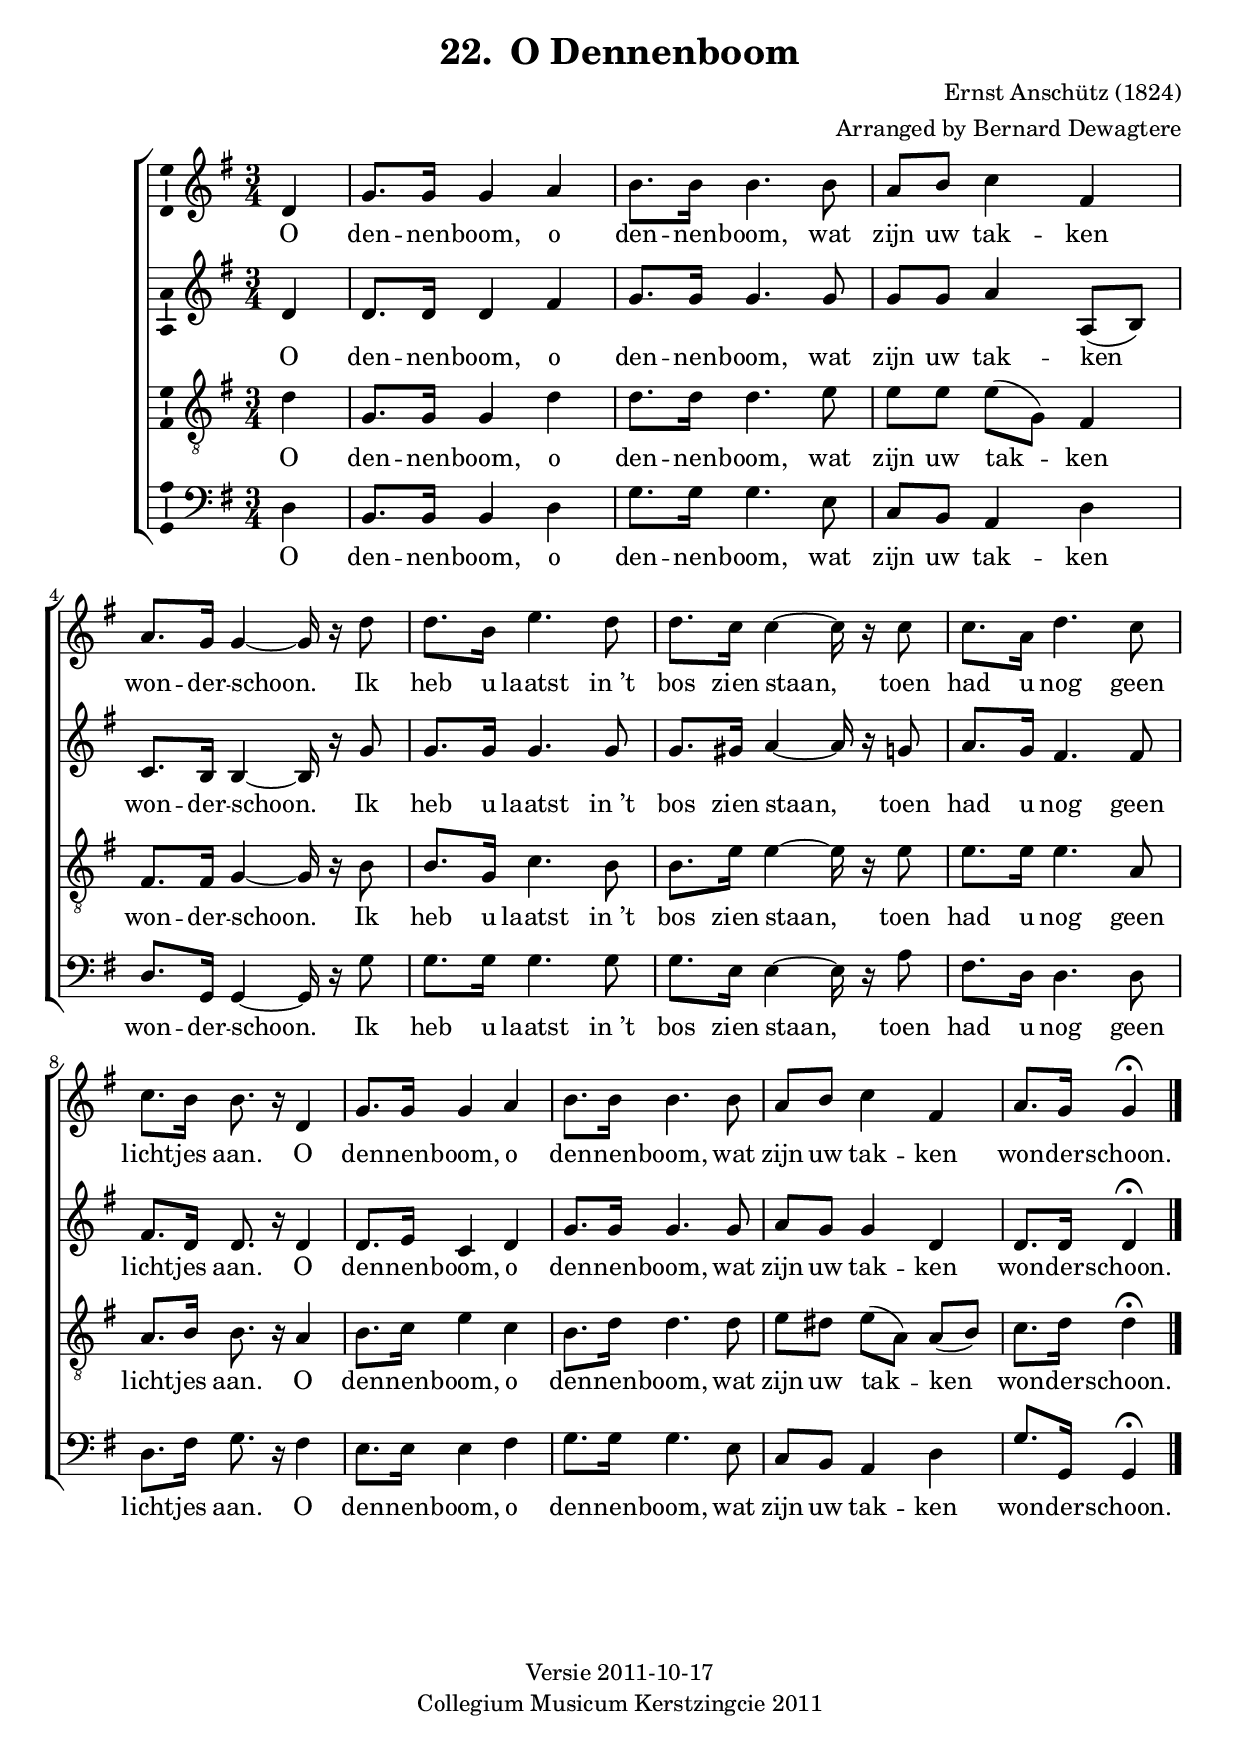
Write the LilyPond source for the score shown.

% vim: set fileformat=dos:
\version "2.12.3"

nummer = "22. "

soprano = \relative c' {
  \key g \major
  \time 3/4
  \partial 4 d4
  % dennenboom, o
  g='8. g16 g4 a4 |
  % dennenboom, wat
  b8. b16 b4. b8 |
  % zijn  uw takken
  a8 b8 c4 fis,4 |
  % wonderschoon. Ik 
  a8. g16 g4 ~ g16 r16 d'8 |

  % heb u laatst in't
  d8. b16 e4. d8 |
  % bos zien staan, toen
  d8. c16 c4 ~ c16 r16 c8 |
  % had u nog geen
  c8. a16 d4. c8 |
  % lichtjes aan. O
  c8. b16 b8. r16 d,4 |

  % dennenboom, o
  g8. g16 g4 a4 |
  % dennenboom, wat
  b8. b16 b4. b8 |
  % zijn  uw takken
  a8 b8 c4 fis,4 |
  % wonderschoon
  a='8. g16 g4\fermata
  \bar "|."
}

sopranoVar = {
  \soprano
 %\alternative  {
 %  { % wonder-
 %    a='8. g16
 %    % Place Script \fermata inside TextScript 'fine'
 %    % -schoon
 %    \once \override Script #'script-priority = #-100
 %    \once \override TextScript  #'X-offset = #-0.8
 %    g8^\markup { \italic { "fine" } }\fermata r8 d4 
 %  }
 %  { 
 %    a'='4 g8 
 %    %\once \override TextScript #'X-align = ##LEFT
 %    r8^\markup { \center-align \italic { "D.C. al fine" } } \bar "||" }
 %}
}

alto = \relative c' {
  \key g \major
  \time 3/4
  % o
  % dennenboom, o
  % dennenboom, wat
  % zijn  uw takken
  % wonderschoon. Ik 
  \partial 4 d4
  d8. d16 d4 fis4 |
  g8. g16 g4. g8 |
  g8 g8 a4 a,8( b8) |
  c8. b16 b4 ~ b16 r16 g'8 |

  % heb u laatst in't
  % bos zien staan, toen
  % had u nog geen
  % lichtjes aan. O
  g8. g16 g4. g8 |
  g8. gis16 a4 ~ a16 r16 g8 |
  a8. g16 fis4. fis8 |
  fis8. d16 d8. r16 d4 |

  % dennenboom, o
  % dennenboom, wat
  % zijn  uw takken 
  % wonderschoon
  d8. e16 c4 d4 |
  g8. g16 g4. g8 |
  a8 g8 g4 d4 |
  d8. d16 d4\fermata
}


altoVar = \relative c' {
  \partial 4 r4 |
  d2(  fis4 ~ |
  fis2 f4
  e4 es2 |
  d2 ~ d16) r16 r8 |

  r4 c8( c'8 b4 ~ |
  b4 e,4.) r8 |
  
  r4 b8( b'8 a4 ~ |
  a4 d,4 c4 |
  b2 c4 |
  d4 g4 fis4 |
  e4 es2 |
  d4 ~ 
  % FIXME move fermata outside slur
  %\once \override Slur #'script-priority = #100
  %\once \override Script #'script-priority = #-100
  d4)\fermata
}

tenor = \relative c' {
  \key g \major
  \time 3/4
  % o
  % dennenboom, o
  % dennenboom, wat
  % zijn  uw takken
  % wonderschoon. Ik 
  \partial 4 d4 |
  g,8. g16 g4 d'4 |
  d8. d16 d4. e8 |
  e8[ e8] e8([ g,8)] fis4 |
  fis8. fis16 g4 ~ g16 r16 b8

  % heb u laatst in't
  % bos zien staan, toen
  % had u nog geen
  % lichtjes aan. O
  b8. g16 c4. b8 |
  b8. e16 e4 ~ e16 r16 e8 |
  e8. e16 e4. a,8 |
  a8. b16 b8. r16 a4

  % dennenboom, o
  % dennenboom, wat
  % zijn  uw takken
  % wonderschoon. Ik 
  b8. c16 e4 c4 |
  b8. d16 d4. d8 |
  e8[ dis8] e8([ a,8)] a8([ b8)] |
  c8. d16 d4\fermata
}

tenorVar = \relative c' {
  \partial 4 r4
  d2( e4 |
  fis2. |
  e2 a,4 ~ |
  a4 b4 ~ b16) r16 r8 |

  r4 g2( |
  gis4 a4.) r8 |

  r4 fis2( ~ |
  fis4 g4 fis4 |
  e2 es4 |
  d4 d'2 |
  c2 a4 ~ |
  a4 
  % move fermata outside slur
  %\once \override Slur #'script-priority = #100
  %\once \override Script #'script-priority = #-100
  b4\fermata)
}

bass = \relative c {
  \key g \major
  \time 3/4
  % o
  % dennenboom, o
  % dennenboom, wat
  % zijn  uw takken
  % wonderschoon. Ik 
  \partial 4 d4 |
  b8. b16 b4 d4 |
  g8. g16 g4. e8 |
  c8 b8 a4 d4 |
  d8. g,16 g4 ~ g16 r16 g'8 |

  % heb u laatst in't
  % bos zien staan, toen
  % had u nog geen
  % lichtjes aan. O
  g8. g16 g4. g8 |
  g8. e16 e4 ~ e16 r16 a8 |
  fis8. d16 d4. d8 |
  d8. fis16 g8. r16 fis4 |

  % dennenboom, o
  % dennenboom, wat
  % zijn  uw takken
  % wonderschoon. Ik 
  e8. e16 e4 fis4 |
  g8. g16 g4. e8 |
  c8 b8 a4 d4 |
  g8. g,16 g4\fermata
}

verseOneDE = \lyricmode {
  O Tan -- nen -- baum, O Tan -- nen -- baum
}
verseOneNL = \lyricmode {
  O
  den -- nen -- boom, o
  den -- nen -- boom, wat
  zijn uw tak -- ken
  won -- der -- schoon. Ik 

  heb u laatst "in ’t"
  bos zien staan, toen
  had u nog geen
  licht -- jes aan. O

  den -- nen -- boom, o
  den -- nen -- boom, wat
  zijn uw tak -- ken
  won -- der -- schoon.
}


\header {
  title = \markup {\nummer "O Dennenboom"}
  composer = "Ernst Anschütz (1824)"
  arranger = "Arranged by Bernard Dewagtere"
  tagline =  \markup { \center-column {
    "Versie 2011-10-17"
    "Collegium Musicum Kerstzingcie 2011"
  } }
}

% Make everything a bit smaller. 
% The normal size of the music font is 20, but that gets things *really*
% jammed together.
#(set-global-staff-size 20)

\score {
  \new ChoirStaff <<
    \new Staff = "sSoprano" << 
      \clef "treble"
      \new Voice = "vSoprano" { \soprano }
    >>
    \new Lyrics \lyricsto "vSoprano" \verseOneNL

    \new Staff = "sAlto" << 
      \clef "treble"
      \new Voice = "vAlto" { \alto }
    >>
    \new Lyrics \lyricsto "vAlto" \verseOneNL

    \new Staff = "sTenor" << 
      \clef "treble_8"
      \new Voice = "vTenor" { \tenor }
    >>
    \new Lyrics \lyricsto "vTenor" \verseOneNL

    \new Staff = "sBass" << 
      \clef "bass"
      \new Voice = "vBass" { \bass }
    >>
    \new Lyrics \lyricsto "vBass" \verseOneNL
  >>
  \layout { 
    % We can haz ambitus to display pitch range?
    \context { \Staff 
      \consists "Ambitus_engraver"
    }
    % space-saving tweaks
    \context { \Staff
      \override VerticalAxisGroup #'minimum-Y-extent = #'(-2 . 2)
    }
    \context { \Lyrics
      \override VerticalAxisGroup #'Y-extent = #'(-0.1 . 0.1)
    }
    \context { \Lyrics
      \override VerticalAxisGroup #'minimum-Y-extent = #'(0 . 0)
    }
  }
}
